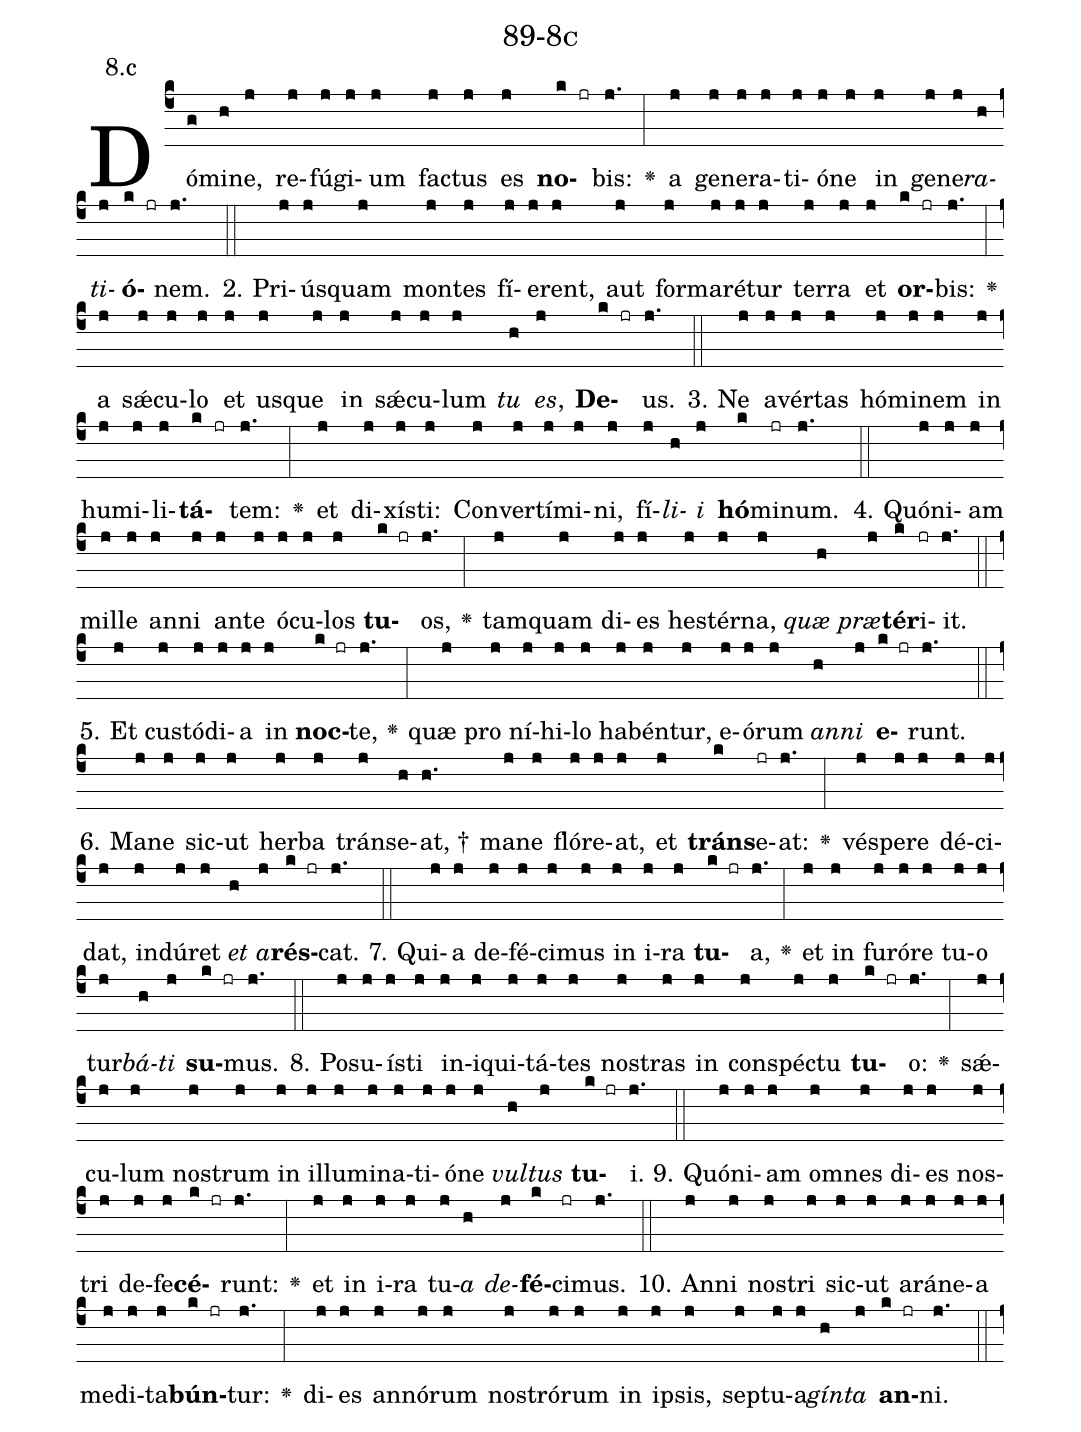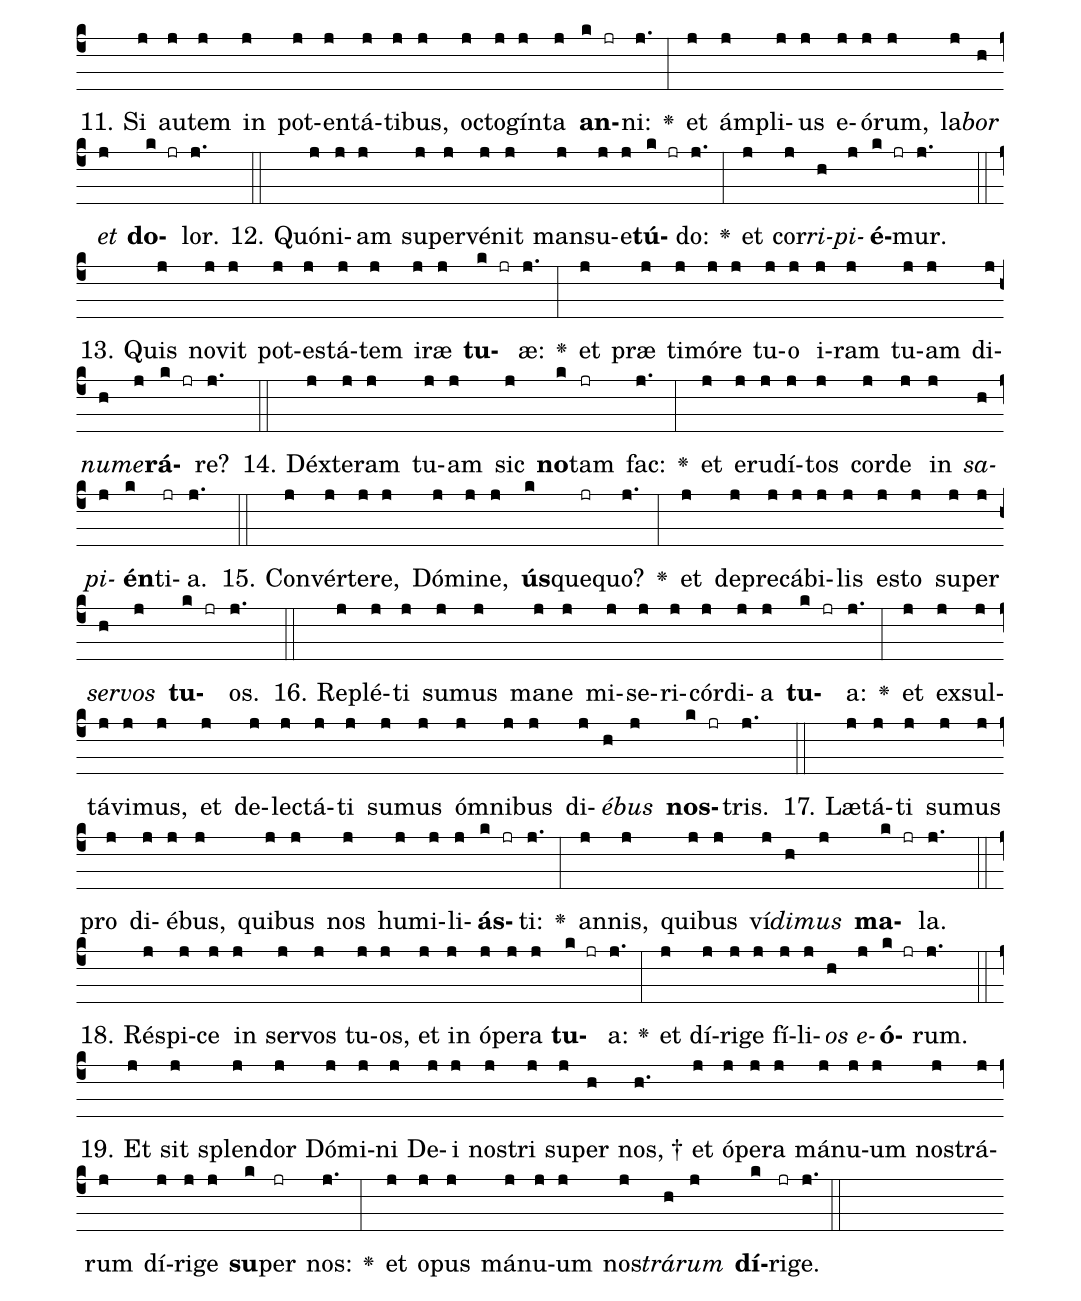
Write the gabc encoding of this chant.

name: 89-8c;
annotation: 8.c;
%%
(c4)Dó(g)mi(h)ne,(j) re(j)fú(j)gi(j)um(j) fac(j)tus(j) es(j) <b>no</b>(k jr)bis:(j.) <v>\greheightstar</v>(:) a(j) ge(j)ne(j)ra(j)ti(j)ó(j)ne(j) in(j) ge(j)ne(j)<i>ra</i>(h)<i>ti</i>(j)<b>ó</b>(k jr)nem.(j.) (::)
2. Pri(j)ús(j)quam(j) mon(j)tes(j) fí(j)e(j)rent,(j) aut(j) for(j)ma(j)ré(j)tur(j) ter(j)ra(j) et(j) <b>or</b>(k jr)bis:(j.) <v>\greheightstar</v>(:) a(j) sǽ(j)cu(j)lo(j) et(j) us(j)que(j) in(j) sǽ(j)cu(j)lum(j) <i>tu</i>(h) <i>es</i>,(j) <b>De</b>(k jr)us.(j.) (::)
3. Ne(j) a(j)vér(j)tas(j) hó(j)mi(j)nem(j) in(j) hu(j)mi(j)li(j)<b>tá</b>(k jr)tem:(j.) <v>\greheightstar</v>(:) et(j) di(j)xís(j)ti:(j) Con(j)ver(j)tí(j)mi(j)ni,(j) fí(j)<i>li</i>(h)<i>i</i>(j) <b>hó</b>(k)mi(jr)num.(j.) (::)
4. Quón(j)i(j)am(j) mil(j)le(j) an(j)ni(j) an(j)te(j) ó(j)cu(j)los(j) <b>tu</b>(k jr)os,(j.) <v>\greheightstar</v>(:) tam(j)quam(j) di(j)es(j) hes(j)tér(j)na,(j) <i>quæ</i>(h) <i>præ</i>(j)<b>tér</b>(k)i(jr)it.(j.) (::)
5. Et(j) cus(j)tó(j)di(j)a(j) in(j) <b>noc</b>(k jr)te,(j.) <v>\greheightstar</v>(:) quæ(j) pro(j) ní(j)hi(j)lo(j) ha(j)bén(j)tur,(j) e(j)ó(j)rum(j) <i>an</i>(h)<i>ni</i>(j) <b>e</b>(k jr)runt.(j.) (::)
6. Ma(j)ne(j) sic(j)ut(j) her(j)ba(j) tráns(j)e(h)at, †(h.) ma(j)ne(j) fló(j)re(j)at,(j) et(j) <b>tráns</b>(k)e(jr)at:(j.) <v>\greheightstar</v>(:) vés(j)pe(j)re(j) dé(j)ci(j)dat,(j) in(j)dú(j)ret(j) <i>et</i>(h) <i>a</i>(j)<b>rés</b>(k jr)cat.(j.) (::)
7. Qui(j)a(j) de(j)fé(j)ci(j)mus(j) in(j) i(j)ra(j) <b>tu</b>(k jr)a,(j.) <v>\greheightstar</v>(:) et(j) in(j) fu(j)ró(j)re(j) tu(j)o(j) tur(j)<i>bá</i>(h)<i>ti</i>(j) <b>su</b>(k jr)mus.(j.) (::)
8. Po(j)su(j)ís(j)ti(j) in(j)i(j)qui(j)tá(j)tes(j) nos(j)tras(j) in(j) con(j)spéc(j)tu(j) <b>tu</b>(k jr)o:(j.) <v>\greheightstar</v>(:) sǽ(j)cu(j)lum(j) nos(j)trum(j) in(j) il(j)lu(j)mi(j)na(j)ti(j)ó(j)ne(j) <i>vul</i>(h)<i>tus</i>(j) <b>tu</b>(k jr)i.(j.) (::)
9. Quón(j)i(j)am(j) om(j)nes(j) di(j)es(j) nos(j)tri(j) de(j)fe(j)<b>cé</b>(k jr)runt:(j.) <v>\greheightstar</v>(:) et(j) in(j) i(j)ra(j) tu(j)<i>a</i>(h) <i>de</i>(j)<b>fé</b>(k)ci(jr)mus.(j.) (::)
10. An(j)ni(j) nos(j)tri(j) sic(j)ut(j) a(j)rá(j)ne(j)a(j) me(j)di(j)ta(j)<b>bún</b>(k jr)tur:(j.) <v>\greheightstar</v>(:) di(j)es(j) an(j)nó(j)rum(j) nos(j)tró(j)rum(j) in(j) ip(j)sis,(j) sep(j)tu(j)a(j)<i>gín</i>(h)<i>ta</i>(j) <b>an</b>(k jr)ni.(j.) (::)
11. Si(j) au(j)tem(j) in(j) pot(j)en(j)tá(j)ti(j)bus,(j) oc(j)to(j)gín(j)ta(j) <b>an</b>(k jr)ni:(j.) <v>\greheightstar</v>(:) et(j) ám(j)pli(j)us(j) e(j)ó(j)rum,(j) la(j)<i>bor</i>(h) <i>et</i>(j) <b>do</b>(k jr)lor.(j.) (::)
12. Quón(j)i(j)am(j) su(j)per(j)vé(j)nit(j) man(j)su(j)e(j)<b>tú</b>(k jr)do:(j.) <v>\greheightstar</v>(:) et(j) cor(j)<i>ri</i>(h)<i>pi</i>(j)<b>é</b>(k jr)mur.(j.) (::)
13. Quis(j) no(j)vit(j) pot(j)es(j)tá(j)tem(j) i(j)ræ(j) <b>tu</b>(k jr)æ:(j.) <v>\greheightstar</v>(:) et(j) præ(j) ti(j)mó(j)re(j) tu(j)o(j) i(j)ram(j) tu(j)am(j) di(j)<i>nu</i>(h)<i>me</i>(j)<b>rá</b>(k jr)re?(j.) (::)
14. Déx(j)te(j)ram(j) tu(j)am(j) sic(j) <b>no</b>(k)tam(jr) fac:(j.) <v>\greheightstar</v>(:) et(j) e(j)ru(j)dí(j)tos(j) cor(j)de(j) in(j) <i>sa</i>(h)<i>pi</i>(j)<b>én</b>(k)ti(jr)a.(j.) (::)
15. Con(j)vér(j)te(j)re,(j) Dó(j)mi(j)ne,(j) <b>ús</b>(k)que(jr)quo?(j.) <v>\greheightstar</v>(:) et(j) de(j)pre(j)cá(j)bi(j)lis(j) es(j)to(j) su(j)per(j) <i>ser</i>(h)<i>vos</i>(j) <b>tu</b>(k jr)os.(j.) (::)
16. Re(j)plé(j)ti(j) su(j)mus(j) ma(j)ne(j) mi(j)se(j)ri(j)cór(j)di(j)a(j) <b>tu</b>(k jr)a:(j.) <v>\greheightstar</v>(:) et(j) ex(j)sul(j)tá(j)vi(j)mus,(j) et(j) de(j)lec(j)tá(j)ti(j) su(j)mus(j) óm(j)ni(j)bus(j) di(j)<i>é</i>(h)<i>bus</i>(j) <b>nos</b>(k jr)tris.(j.) (::)
17. Læ(j)tá(j)ti(j) su(j)mus(j) pro(j) di(j)é(j)bus,(j) qui(j)bus(j) nos(j) hu(j)mi(j)li(j)<b>ás</b>(k jr)ti:(j.) <v>\greheightstar</v>(:) an(j)nis,(j) qui(j)bus(j) ví(j)<i>di</i>(h)<i>mus</i>(j) <b>ma</b>(k jr)la.(j.) (::)
18. Ré(j)spi(j)ce(j) in(j) ser(j)vos(j) tu(j)os,(j) et(j) in(j) ó(j)pe(j)ra(j) <b>tu</b>(k jr)a:(j.) <v>\greheightstar</v>(:) et(j) dí(j)ri(j)ge(j) fí(j)li(j)<i>os</i>(h) <i>e</i>(j)<b>ó</b>(k jr)rum.(j.) (::)
19. Et(j) sit(j) splen(j)dor(j) Dó(j)mi(j)ni(j) De(j)i(j) nos(j)tri(j) su(j)per(h) nos, †(h.) et(j) ó(j)pe(j)ra(j) má(j)nu(j)um(j) nos(j)trá(j)rum(j) dí(j)ri(j)ge(j) <b>su</b>(k)per(jr) nos:(j.) <v>\greheightstar</v>(:) et(j) o(j)pus(j) má(j)nu(j)um(j) nos(j)<i>trá</i>(h)<i>rum</i>(j) <b>dí</b>(k)ri(jr)ge.(j.) (::)
